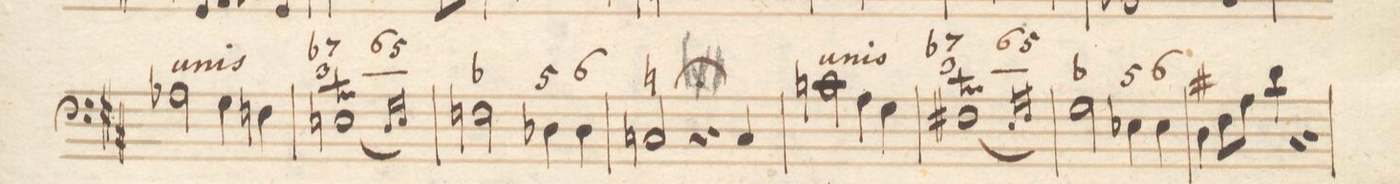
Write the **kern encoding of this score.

**kern	**fba	**dynam
*I"Organo	*	*
*clefF4	*	*
*k[f#c#]	*	*
*met(c|)	*	*
*M2/2	*	*
2A-X\	.	.
4G\	.	.
4Fn\	.	.
=51	=51	=51
(1En\T	7- 3_	.
.	6 _	.
.	5 x	.
16qqD/LL	.	.
16qqE/JJ	.	.
=52	=52	=52
2Fn\)	-	.
4D-X\	5	.
4D-\	6	.
=53	=53	=53
2Cn/	.	.
4r;	.	.
4C/	.	.
=54	=54	=54
2cn\	.	.
4A\	.	.
4G\	.	.
=55	=55	=55
(<1F#X\t	7- 3_	.
.	6 _	.
.	5 x	.
16qqE/LL	.	.
16qqF#/JJ	.	.
=56	=56	=56
2G\)	-	.
4E-X\	5	.
4E-\	6	.
=57	=57	=57
4D\	#	.
8F#\L	.	.
8A\J	.	.
4d\	.	.
4r	.	.
=58	=58	=58
*-	*-	*-
